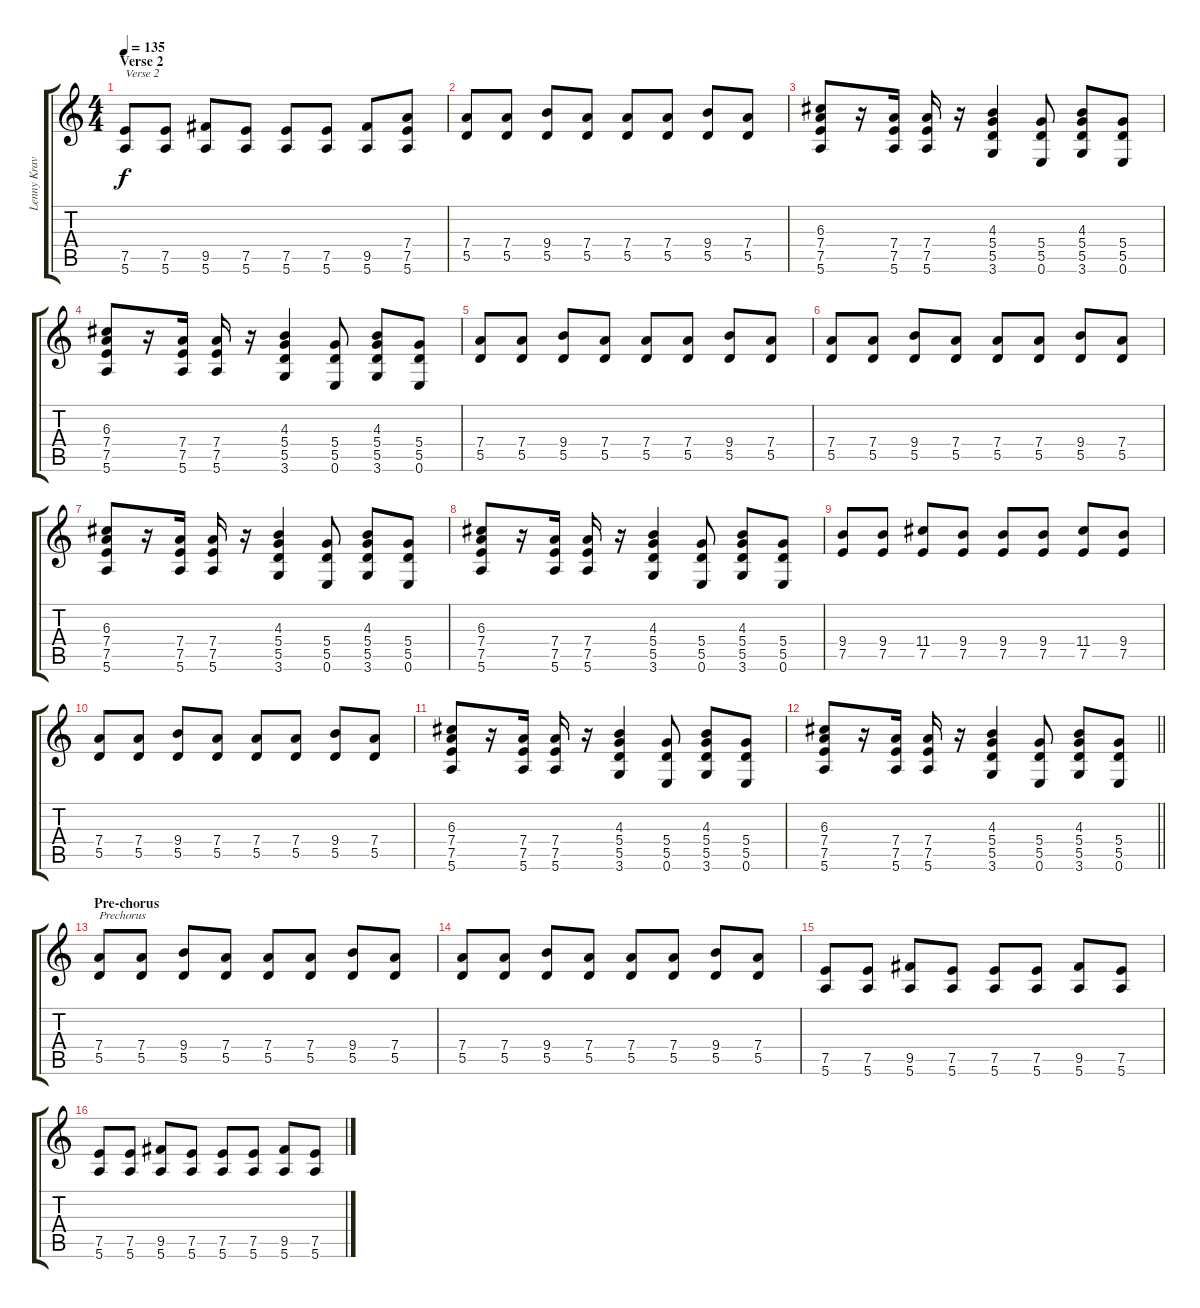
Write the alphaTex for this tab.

\track ("Lenny Kravitz (rhythm)" "Lenny Krav") {instrument electricguitarjazz}
\staff {score tabs}
\tuning (E4 B3 G3 D3 A2 E2) {hide}
\ts (4 4)
\section ("" "Verse 2")
\tempo 135
\clef g2
\ks c
(7.5 5.6).8{txt "Verse 2" dy f} (7.5 5.6).8 (9.5 5.6).8 (7.5 5.6).8 (7.5 5.6).8 (7.5 5.6).8 (9.5 5.6).8 (7.4 7.5 5.6).8 |
(7.4 5.5).8 (7.4 5.5).8 (9.4 5.5).8 (7.4 5.5).8 (7.4 5.5).8 (7.4 5.5).8 (9.4 5.5).8 (7.4 5.5).8 |
(6.3 7.4 7.5 5.6).8 r.16 (7.4 7.5 5.6).16 (7.4 7.5 5.6).16 r.16 (4.3 5.4 5.5 3.6).4 (5.4 5.5 0.6).8 (4.3 5.4 5.5 3.6).8 (5.4 5.5 0.6).8 |
(6.3 7.4 7.5 5.6).8 r.16 (7.4 7.5 5.6).16 (7.4 7.5 5.6).16 r.16 (4.3 5.4 5.5 3.6).4 (5.4 5.5 0.6).8 (4.3 5.4 5.5 3.6).8 (5.4 5.5 0.6).8 |
(7.4 5.5).8 (7.4 5.5).8 (9.4 5.5).8 (7.4 5.5).8 (7.4 5.5).8 (7.4 5.5).8 (9.4 5.5).8 (7.4 5.5).8 |
(7.4 5.5).8 (7.4 5.5).8 (9.4 5.5).8 (7.4 5.5).8 (7.4 5.5).8 (7.4 5.5).8 (9.4 5.5).8 (7.4 5.5).8 |
(6.3 7.4 7.5 5.6).8 r.16 (7.4 7.5 5.6).16 (7.4 7.5 5.6).16 r.16 (4.3 5.4 5.5 3.6).4 (5.4 5.5 0.6).8 (4.3 5.4 5.5 3.6).8 (5.4 5.5 0.6).8 |
(6.3 7.4 7.5 5.6).8 r.16 (7.4 7.5 5.6).16 (7.4 7.5 5.6).16 r.16 (4.3 5.4 5.5 3.6).4 (5.4 5.5 0.6).8 (4.3 5.4 5.5 3.6).8 (5.4 5.5 0.6).8 |
(9.4 7.5).8 (9.4 7.5).8 (11.4 7.5).8 (9.4 7.5).8 (9.4 7.5).8 (9.4 7.5).8 (11.4 7.5).8 (9.4 7.5).8 |
(7.4 5.5).8 (7.4 5.5).8 (9.4 5.5).8 (7.4 5.5).8 (7.4 5.5).8 (7.4 5.5).8 (9.4 5.5).8 (7.4 5.5).8 |
(6.3 7.4 7.5 5.6).8 r.16 (7.4 7.5 5.6).16 (7.4 7.5 5.6).16 r.16 (4.3 5.4 5.5 3.6).4 (5.4 5.5 0.6).8 (4.3 5.4 5.5 3.6).8 (5.4 5.5 0.6).8 |
\barLineRight lightlight
(6.3 7.4 7.5 5.6).8 r.16 (7.4 7.5 5.6).16 (7.4 7.5 5.6).16 r.16 (4.3 5.4 5.5 3.6).4 (5.4 5.5 0.6).8 (4.3 5.4 5.5 3.6).8 (5.4 5.5 0.6).8 |
\section ("" "Pre-chorus")
(7.4 5.5).8{txt "Prechorus"} (7.4 5.5).8 (9.4 5.5).8 (7.4 5.5).8 (7.4 5.5).8 (7.4 5.5).8 (9.4 5.5).8 (7.4 5.5).8 |
(7.4 5.5).8 (7.4 5.5).8 (9.4 5.5).8 (7.4 5.5).8 (7.4 5.5).8 (7.4 5.5).8 (9.4 5.5).8 (7.4 5.5).8 |
(7.5 5.6).8 (7.5 5.6).8 (9.5 5.6).8 (7.5 5.6).8 (7.5 5.6).8 (7.5 5.6).8 (9.5 5.6).8 (7.5 5.6).8 |
(7.5 5.6).8 (7.5 5.6).8 (9.5 5.6).8 (7.5 5.6).8 (7.5 5.6).8 (7.5 5.6).8 (9.5 5.6).8 (7.5 5.6).8
